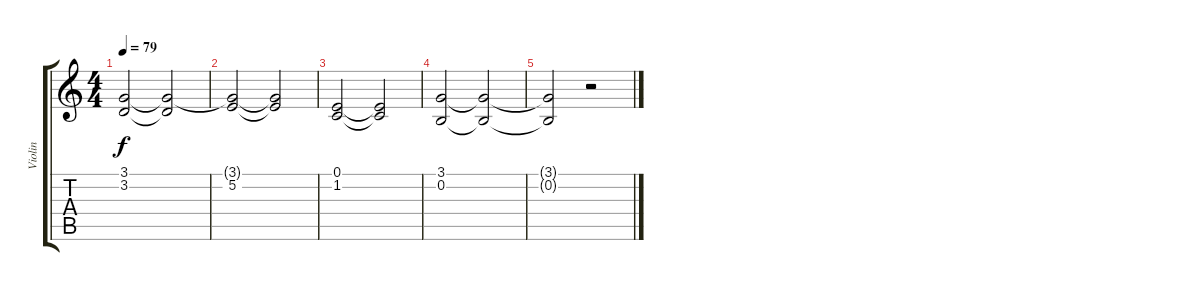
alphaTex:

\track ("Violin" "Violin") {instrument violin}
\staff {score tabs}
\tuning (E4 B3 G3 D3 A2 E2) {hide}
\ts (4 4)
\tempo 79
\clef g2
\ks c
(3.1 3.2).2{dy f volume 12} (3.1{t} 3.2{t}).2{volume 7} |
(3.1{t} 5.2).2{volume 12} (3.1{t} 5.2{t}).2{volume 7} |
(0.1 1.2).2{volume 12} (0.1{t} 1.2{t}).2{volume 7} |
(3.1 0.2).2{volume 12} (3.1{t} 0.2{t}).2{volume 0} |
(3.1{t} 0.2{t}).2 r.2
